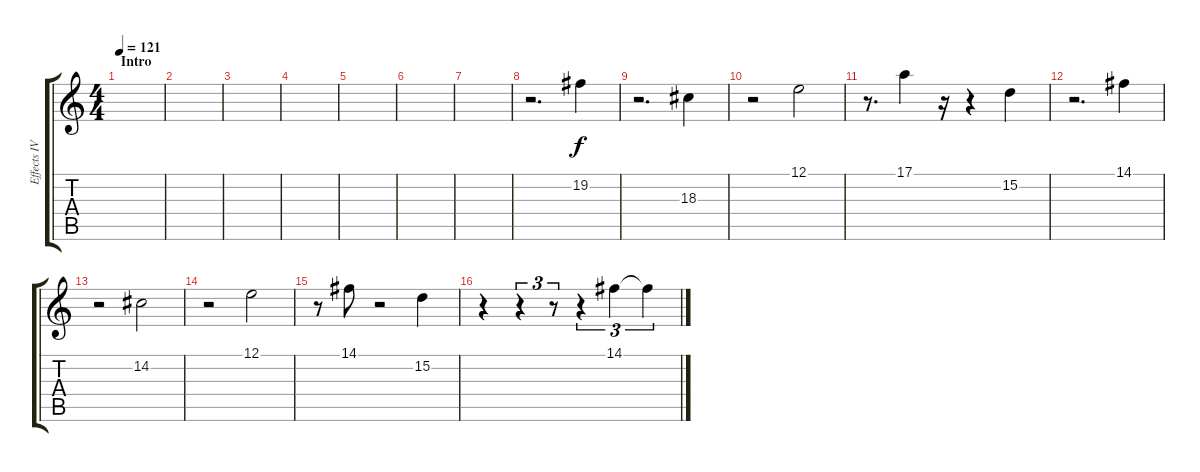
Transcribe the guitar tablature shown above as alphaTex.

\track ("Effects IV" "Effects IV") {instrument glockenspiel}
\staff {score tabs}
\tuning (E4 B3 G3 D3 A2 E2) {hide}
\ts (4 4)
\section ("" "Intro")
\tempo 121
\clef g2
\ks c
|
|
|
|
|
|
|
r.2{d} 19.2.4 |
r.2{d} 18.3.4 |
r.2 12.1.2 |
r.8{d} 17.1.4 r.16 r.4 15.2.4 |
r.2{d} 14.1.4 |
r.2 14.2.2 |
r.2 12.1.2 |
r.8 14.1.8 r.2 15.2.4 |
r.4 r.4{tu (3 2)} r.8{tu (3 2)} r.4{tu (3 2)} 14.1.4{tu (3 2)} 14.1{t}.4{tu (3 2)}
